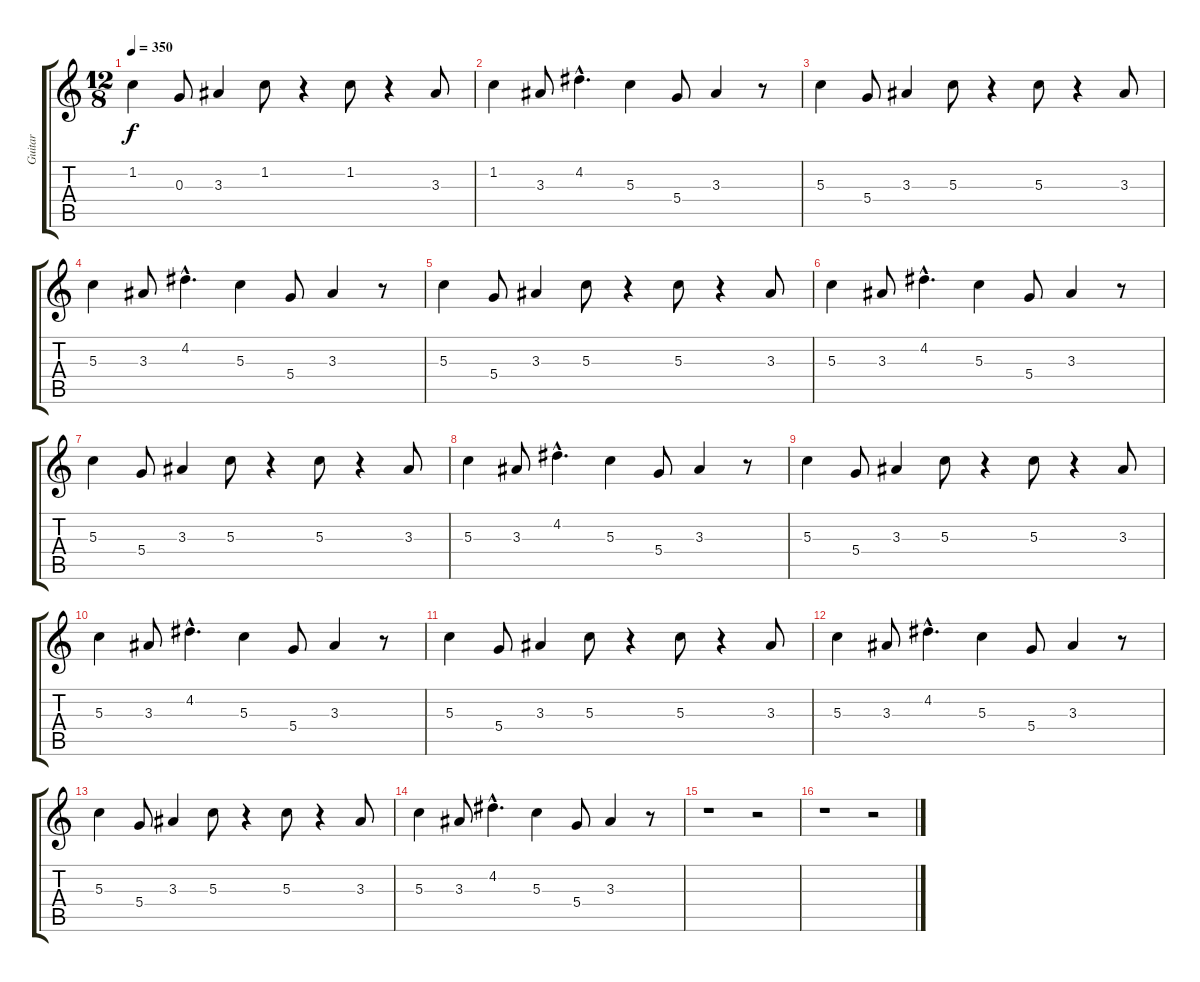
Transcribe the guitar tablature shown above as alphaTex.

\track ("Guitar " "Guitar ") {instrument electricguitarmuted}
\staff {score tabs}
\tuning (E4 B3 G3 D3 A2 E2) {hide}
\ts (12 8)
\tempo 350
\clef g2
\ks c
1.2.4{dy f} 0.3.8 3.3.4 1.2.8 r.4 1.2.8 r.4 3.3.8 |
1.2.4 3.3.8 4.2{hac}.4{d} 5.3.4 5.4.8 3.3.4 r.8 |
5.3.4 5.4.8 3.3.4 5.3.8 r.4 5.3.8 r.4 3.3.8 |
5.3.4 3.3.8 4.2{hac}.4{d} 5.3.4 5.4.8 3.3.4 r.8 |
5.3.4 5.4.8 3.3.4 5.3.8 r.4 5.3.8 r.4 3.3.8 |
5.3.4 3.3.8 4.2{hac}.4{d} 5.3.4 5.4.8 3.3.4 r.8 |
5.3.4 5.4.8 3.3.4 5.3.8 r.4 5.3.8 r.4 3.3.8 |
5.3.4 3.3.8 4.2{hac}.4{d} 5.3.4 5.4.8 3.3.4 r.8 |
5.3.4 5.4.8 3.3.4 5.3.8 r.4 5.3.8 r.4 3.3.8 |
5.3.4 3.3.8 4.2{hac}.4{d} 5.3.4 5.4.8 3.3.4 r.8 |
5.3.4 5.4.8 3.3.4 5.3.8 r.4 5.3.8 r.4 3.3.8 |
5.3.4 3.3.8 4.2{hac}.4{d} 5.3.4 5.4.8 3.3.4 r.8 |
5.3.4 5.4.8 3.3.4 5.3.8 r.4 5.3.8 r.4 3.3.8 |
5.3.4 3.3.8 4.2{hac}.4{d} 5.3.4 5.4.8 3.3.4 r.8 |
r.1 r.2 |
r.1 r.2
